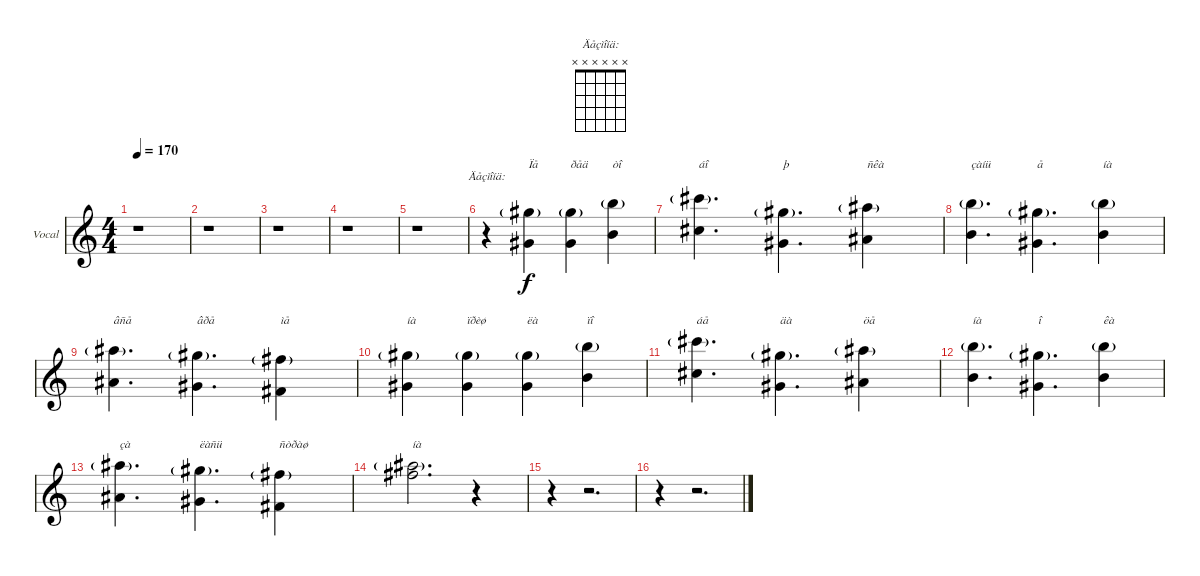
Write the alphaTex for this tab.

\bracketExtendMode groupsimilarinstruments
\firstSystemTrackNameOrientation horizontal
\otherSystemsTrackNameOrientation horizontal
\track ("Вокал" "Vocal") {instrument bassoon}
\staff {score}
\tuning (Eb4 Bb3 Gb3 Db3 Ab2 Eb2)
\displaytranspose 12
\chord ("Äåçìîíä:" x x x x x x)
\ts (4 4)
\tempo 170
\clef g2
\ks c
r.1{dy f} |
r.1 |
r.1 |
r.1 |
r.1 |
r.4{ch "Äåçìîíä:"} (5.1{g} 2.3).4{txt "Ïå"} (5.1{g} 2.3).4{txt "ðåä"} (8.1{g} 5.3).4{txt "òî"} |
(10.1{g} 7.3).4{d txt "áî"} (5.1{g} 2.3).4{d txt "þ"} (7.1{g} 4.3).4{txt "ñêà"} |
(8.1{g} 5.3).4{d txt "çàíü"} (5.1{g} 2.3).4{d txt "å"} (8.1{g} 5.3).4{txt "íà"} |
(7.1{g} 4.3).4{d txt "âñå"} (5.1{g} 2.3).4{d txt "âðå"} (3.1{g} 0.3).4{txt "ìå"} |
(5.1{g} 2.3).4{txt "íà"} (5.1{g} 2.3).4{txt "ïðèø"} (5.1{g} 2.3).4{txt "ëà"} (8.1{g} 5.3).4{txt "ïî"} |
(10.1{g} 7.3).4{d txt "áå"} (5.1{g} 2.3).4{d txt "äà"} (7.1{g} 4.3).4{txt "öå"} |
(8.1{g} 5.3).4{d txt "íà"} (5.1{g} 2.3).4{d txt "î"} (8.1{g} 5.3).4{txt "êà"} |
(7.1{g} 4.3).4{d txt "çà"} (5.1{g} 2.3).4{d txt "ëàñü"} (3.1{g} 0.3).4{txt "ñòðàø"} |
(7.1{g} 8.2).2{d txt "íà"} r.4 |
r.4 r.2{d} |
r.4 r.2{d}
